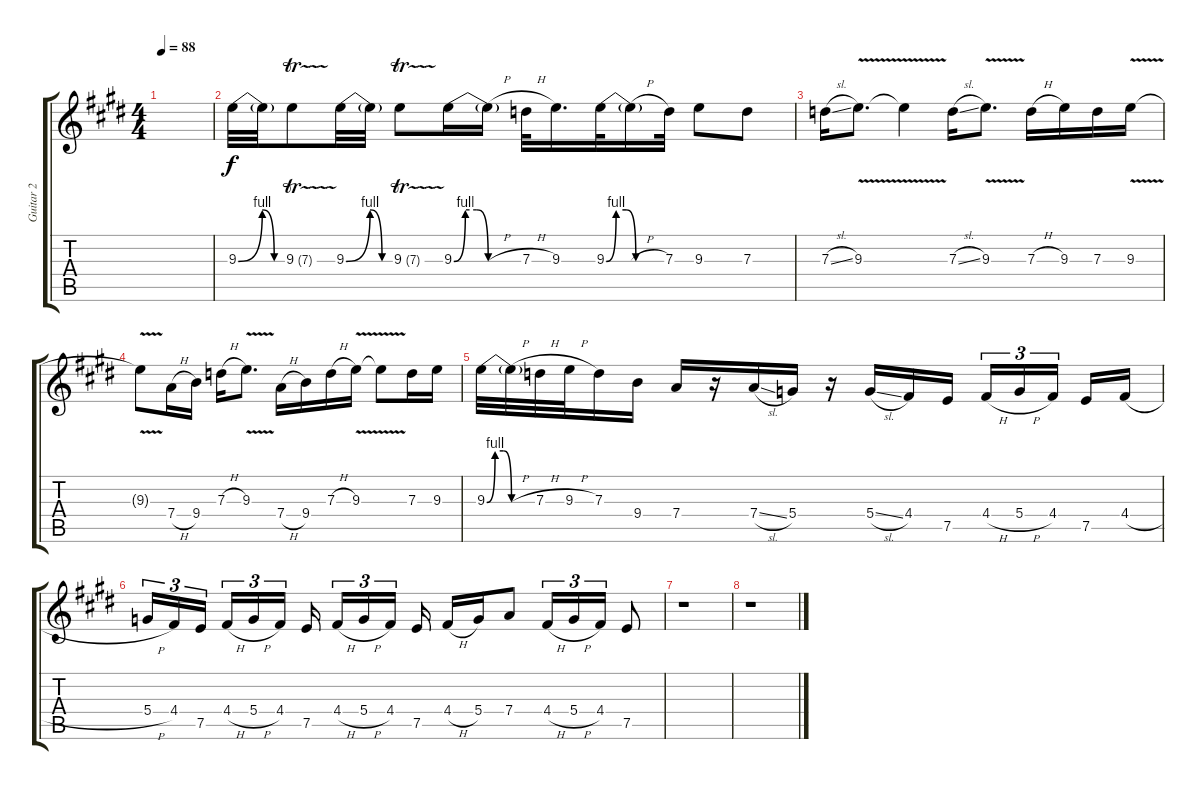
\track ("Guitar 2" "Guitar 2") {instrument overdrivenguitar}
\staff {score tabs}
\tuning (E4 B3 G3 D3 A2 E2) {hide}
\ts (4 4)
\tempo 88
\clef g2
\ks e
|
9.3{be (custom 0 0 30 4 45 0 60 0)}.32 9.3{t}.32 9.3{tr (7 32)}.8 9.3{be (custom 0 0 30 4 45 0 60 0)}.32 9.3{t}.32 9.3{tr (7 32)}.8 9.3{be (custom 0 0 10 4 20 4 30 0 60 0)}.16 9.3{h t}.16 7.3{h}.32 9.3.16{d} 9.3{be (custom 0 0 10 4 20 4 30 0 60 0)}.32 9.3{h t}.16 7.3.32 9.3.8 7.3.8 |
7.3{sl}.16 9.3{v}.8{d} 9.3{t}.4 7.3{sl}.16 9.3{v}.8{d} 7.3{h}.16 9.3.16 7.3.16 9.3{v}.16 |
9.3{v t}.8 7.4{h}.16 9.4.16 7.3{h}.16 9.3{v}.8{d beam split} 7.4{h}.16 9.4.16{beam merge} 7.3{h}.16 9.3{v}.16 9.3{t}.8 7.3.16 9.3.16 |
9.3{be (custom 0 0 10 4 20 4 30 0 60 0)}.32 9.3{h t}.32 7.3{h}.32 9.3{h}.32 7.3.16 9.4.16 7.4.16 r.16 7.4{sl}.16 5.4.16 r.16 5.4{sl}.16 4.4.16 7.5.16 4.4{h}.16{tu (3 2)} 5.4{h}.16{tu (3 2)} 4.4.16{tu (3 2) beam splitsecondary} 7.5.16 4.4{h}.16 |
5.4{h}.16{tu (3 2)} 4.4.16{tu (3 2)} 7.5.16{tu (3 2) beam splitsecondary} 4.4{h}.16{tu (3 2)} 5.4{h}.16{tu (3 2)} 4.4.16{tu (3 2)} 7.5.16{beam splitsecondary} 4.4{h}.16{tu (3 2)} 5.4{h}.16{tu (3 2)} 4.4.16{tu (3 2) beam splitsecondary} 7.5.16 4.4{h}.16 5.4.16 7.4.8 4.4{h}.16{tu (3 2)} 5.4{h}.16{tu (3 2)} 4.4.16{tu (3 2)} 7.5.8 |
r.1 |
r.1
